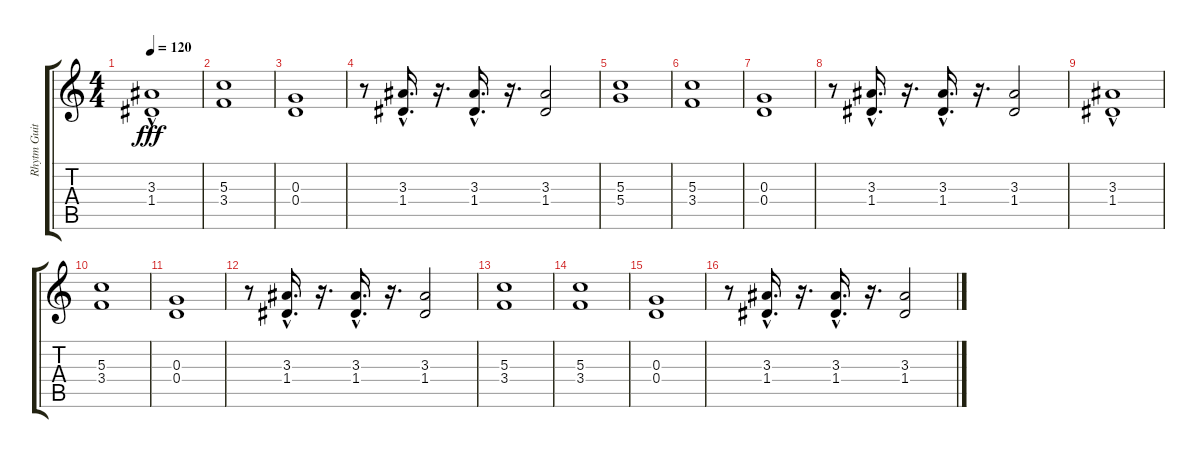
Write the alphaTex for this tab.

\track ("Rhytm Guitar" "Rhytm Guit") {instrument distortionguitar}
\staff {score tabs}
\tuning (E4 B3 G3 D3 A2 E2) {hide}
\ts (4 4)
\tempo 120
\clef g2
\ks c
(3.3{hac} 1.4).1{dy fff} |
(5.3 3.4).1 |
(0.3 0.4).1 |
r.8 (3.3{hac} 1.4{hac}).16{d} r.16{d} (3.3{hac} 1.4{hac}).16{d} r.16{d} (3.3 1.4).2 |
(5.3 5.4).1 |
(5.3 3.4).1 |
(0.3 0.4).1 |
r.8 (3.3{hac} 1.4{hac}).16{d} r.16{d} (3.3{hac} 1.4{hac}).16{d} r.16{d} (3.3 1.4).2 |
(3.3{hac} 1.4).1 |
(5.3 3.4).1 |
(0.3 0.4).1 |
r.8 (3.3{hac} 1.4{hac}).16{d} r.16{d} (3.3{hac} 1.4{hac}).16{d} r.16{d} (3.3 1.4).2 |
(5.3 3.4).1 |
(5.3 3.4).1 |
(0.3 0.4).1 |
r.8 (3.3{hac} 1.4{hac}).16{d} r.16{d} (3.3{hac} 1.4{hac}).16{d} r.16{d} (3.3 1.4).2
